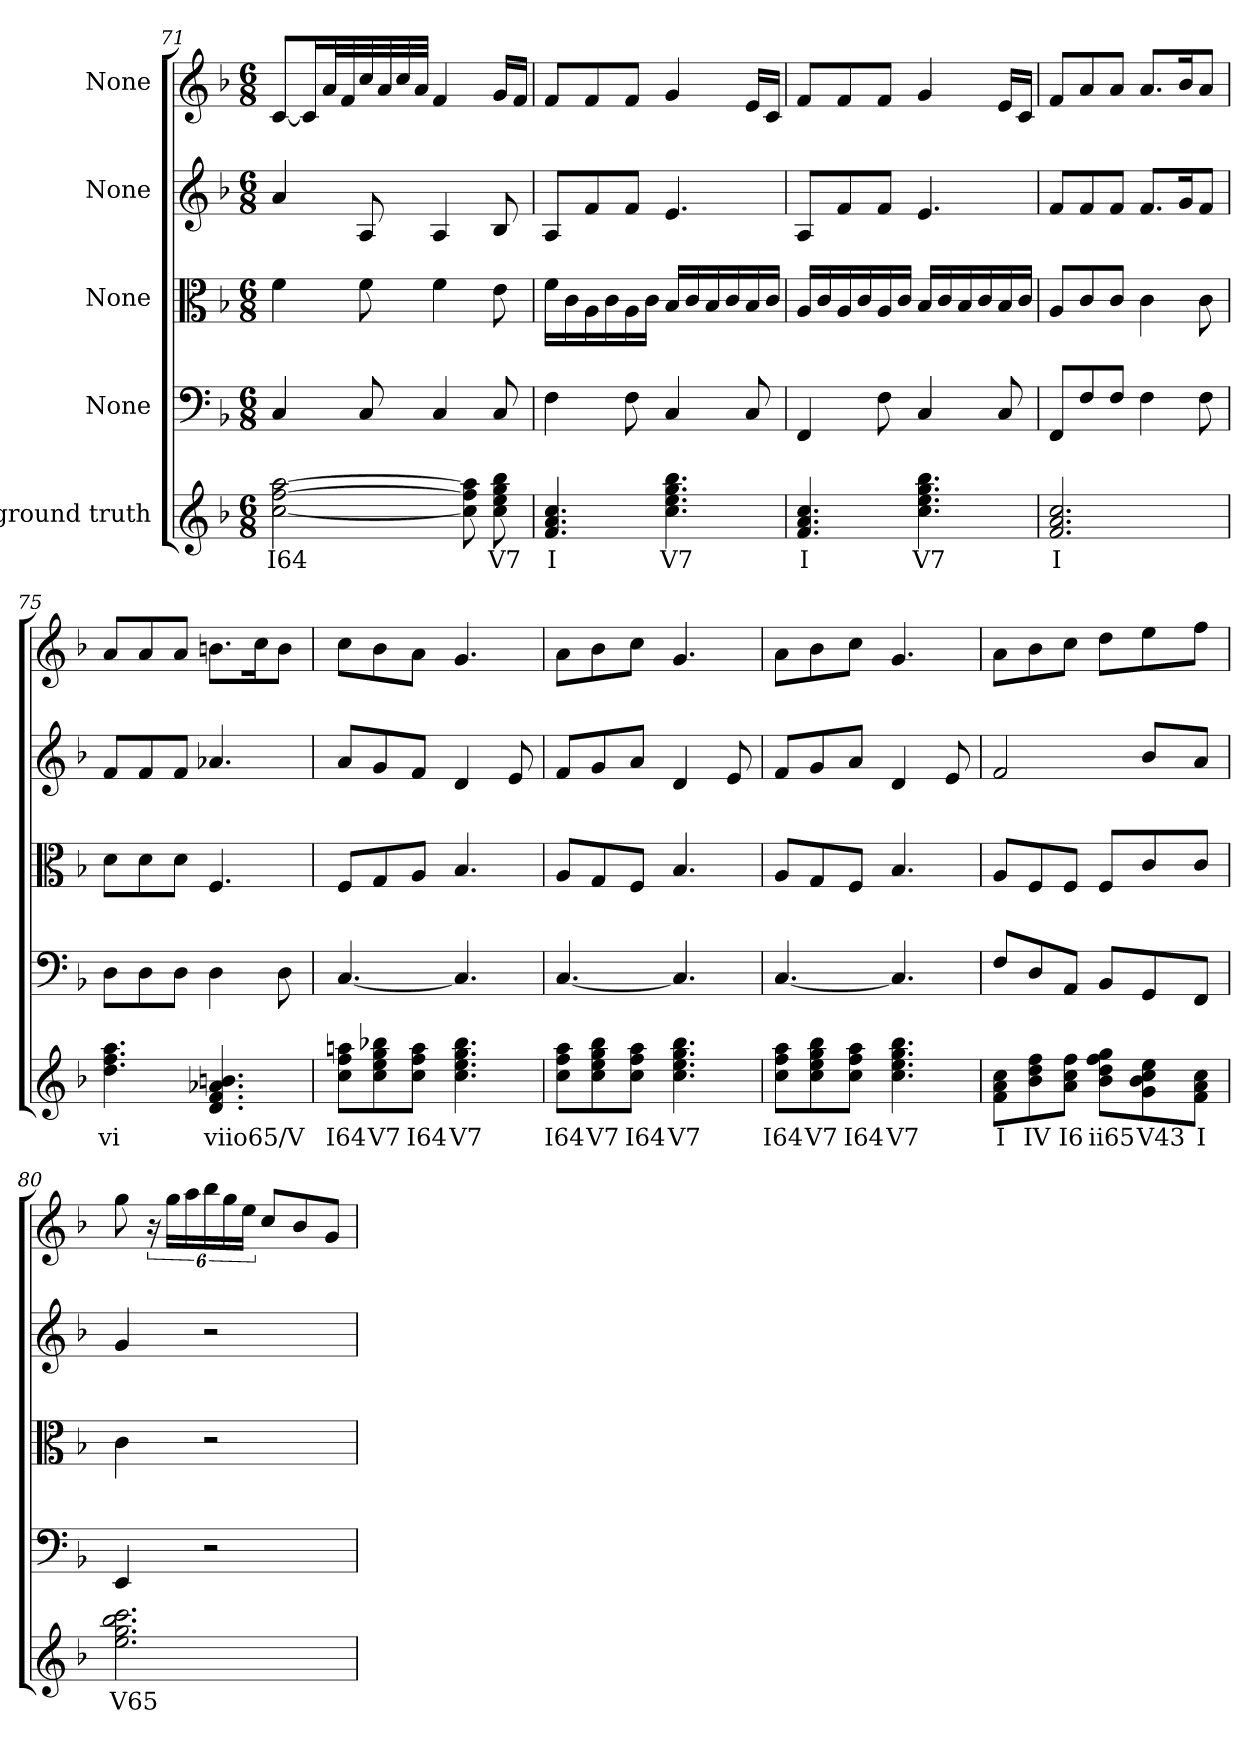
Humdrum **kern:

**kern	**text	**kern	**kern	**kern	**kern
*part5	*part5	*part4	*part3	*part2	*part1
*staff5	*staff5	*staff4	*staff3	*staff2	*staff1
*I"ground truth	*	*I"None	*I"None	*I"None	*I"None
*	*	*clefF4	*clefC3	*clefG2	*clefG2
*k[b-]	*	*k[b-]	*k[b-]	*k[b-]	*k[b-]
*M6/8	*	*M6/8	*M6/8	*M6/8	*M6/8
=71	=71	=71	=71	=71	=71
[2cc [2ff [2aa	I64	4C/	4f\	4a/	[8c/L
.	.	.	.	.	16c/L]
.	.	.	.	.	32a/L
.	.	.	.	.	32f/
.	.	8C/	8f\	8A/	32cc/
.	.	.	.	.	32a/
.	.	.	.	.	32cc/
.	.	.	.	.	32a/JJJ
.	.	4C/	4f\	4A/	4f/
8cc] 8ff] 8aa]	.	.	.	.	.
8cc 8ee 8gg 8bb-	V7	8C/	8e\	8B-/	16g/LL
.	.	.	.	.	16f/JJ
!!LO:LB:g=z
=72	=72	=72	=72	=72	=72
4.f 4.a 4.cc	I	4F\	16f\LL	8A/L	8f/L
.	.	.	16c\	.	.
.	.	.	16A\	8f/	8f/
.	.	.	16c\	.	.
.	.	8F\	16A\	8f/J	8f/J
.	.	.	16c\JJ	.	.
4.cc 4.ee 4.gg 4.bb-	V7	4C/	16B-/LL	4.e/	4g/
.	.	.	16c/	.	.
.	.	.	16B-/	.	.
.	.	.	16c/	.	.
.	.	8C/	16B-/	.	16e/LL
.	.	.	16c/JJ	.	16c/JJ
=73	=73	=73	=73	=73	=73
4.f 4.a 4.cc	I	4FF/	16A/LL	8A/L	8f/L
.	.	.	16c/	.	.
.	.	.	16A/	8f/	8f/
.	.	.	16c/	.	.
.	.	8F\	16A/	8f/J	8f/J
.	.	.	16c/JJ	.	.
4.cc 4.ee 4.gg 4.bb-	V7	4C/	16B-/LL	4.e/	4g/
.	.	.	16c/	.	.
.	.	.	16B-/	.	.
.	.	.	16c/	.	.
.	.	8C/	16B-/	.	16e/LL
.	.	.	16c/JJ	.	16c/JJ
=74	=74	=74	=74	=74	=74
2.f 2.a 2.cc	I	8FF/L	8A/L	8f/L	8f/L
.	.	8F/	8c/	8f/	8a/
.	.	8F/J	8c/J	8f/J	8a/J
.	.	4F\	4c\	8.f/L	8.a/L
.	.	.	.	16g/K	16b-/K
.	.	8F\	8c\	8f/J	8a/J
=75	=75	=75	=75	=75	=75
4.dd 4.ff 4.aa	vi	8D\L	8d\L	8f/L	8a/L
.	.	8D\	8d\	8f/	8a/
.	.	8D\J	8d\J	8f/J	8a/J
4.d 4.f 4.a-X 4.bn	viio65/V	4D\	4.F/	4.a-X/	8.bn\L
.	.	.	.	.	16cc\K
.	.	8D\	.	.	8b\J
=76	=76	=76	=76	=76	=76
8cc 8ff 8aanL	I64	[4.C/	8F/L	8a/L	8cc\L
8cc 8ee 8gg 8bb-X	V7	.	8G/	8g/	8b-\
8cc 8ff 8aaJ	I64	.	8A/J	8f/J	8a\J
4.cc 4.ee 4.gg 4.bb-	V7	4.C/]	4.B-/	4d/	4.g/
.	.	.	.	8e/	.
!!LO:PB:g=z
=77	=77	=77	=77	=77	=77
8cc 8ff 8aaL	I64	[4.C/	8A/L	8f/L	8a\L
8cc 8ee 8gg 8bb-	V7	.	8G/	8g/	8b-\
8cc 8ff 8aaJ	I64	.	8F/J	8a/J	8cc\J
4.cc 4.ee 4.gg 4.bb-	V7	4.C/]	4.B-/	4d/	4.g/
.	.	.	.	8e/	.
=78	=78	=78	=78	=78	=78
8cc 8ff 8aaL	I64	[4.C/	8A/L	8f/L	8a\L
8cc 8ee 8gg 8bb-	V7	.	8G/	8g/	8b-\
8cc 8ff 8aaJ	I64	.	8F/J	8a/J	8cc\J
4.cc 4.ee 4.gg 4.bb-	V7	4.C/]	4.B-/	4d/	4.g/
.	.	.	.	8e/	.
=79	=79	=79	=79	=79	=79
8f 8a 8ccL	I	8F/L	8A/L	2f/	8a\L
8b- 8dd 8ff	IV	8D/	8F/	.	8b-\
8a 8cc 8ffJ	I6	8AA/J	8F/J	.	8cc\J
8b- 8dd 8ff 8ggL	ii65	8BB-/L	8F/L	.	8dd\L
8g 8b- 8cc 8ee	V43	8GG/	8c/	8b-/L	8ee\
8f 8a 8ccJ	I	8FF/J	8c/J	8a/J	8ff\J
=80	=80	=80	=80	=80	=80
2.ee 2.gg 2.bb- 2.ccc	V65	4EE/	4c\	4g/	8gg\
.	.	.	.	.	24r
.	.	.	.	.	24gg\LL
.	.	.	.	.	24aa\
*	*	*	*	*	*Xbrackettup
.	.	2r	2r	2r	24bb-\
.	.	.	.	.	24gg\
.	.	.	.	.	24ee\JJ
.	.	.	.	.	8cc/L
.	.	.	.	.	8b-/
.	.	.	.	.	8g/J
=	=	=	=	=	=
*-	*-	*-	*-	*-	*-
